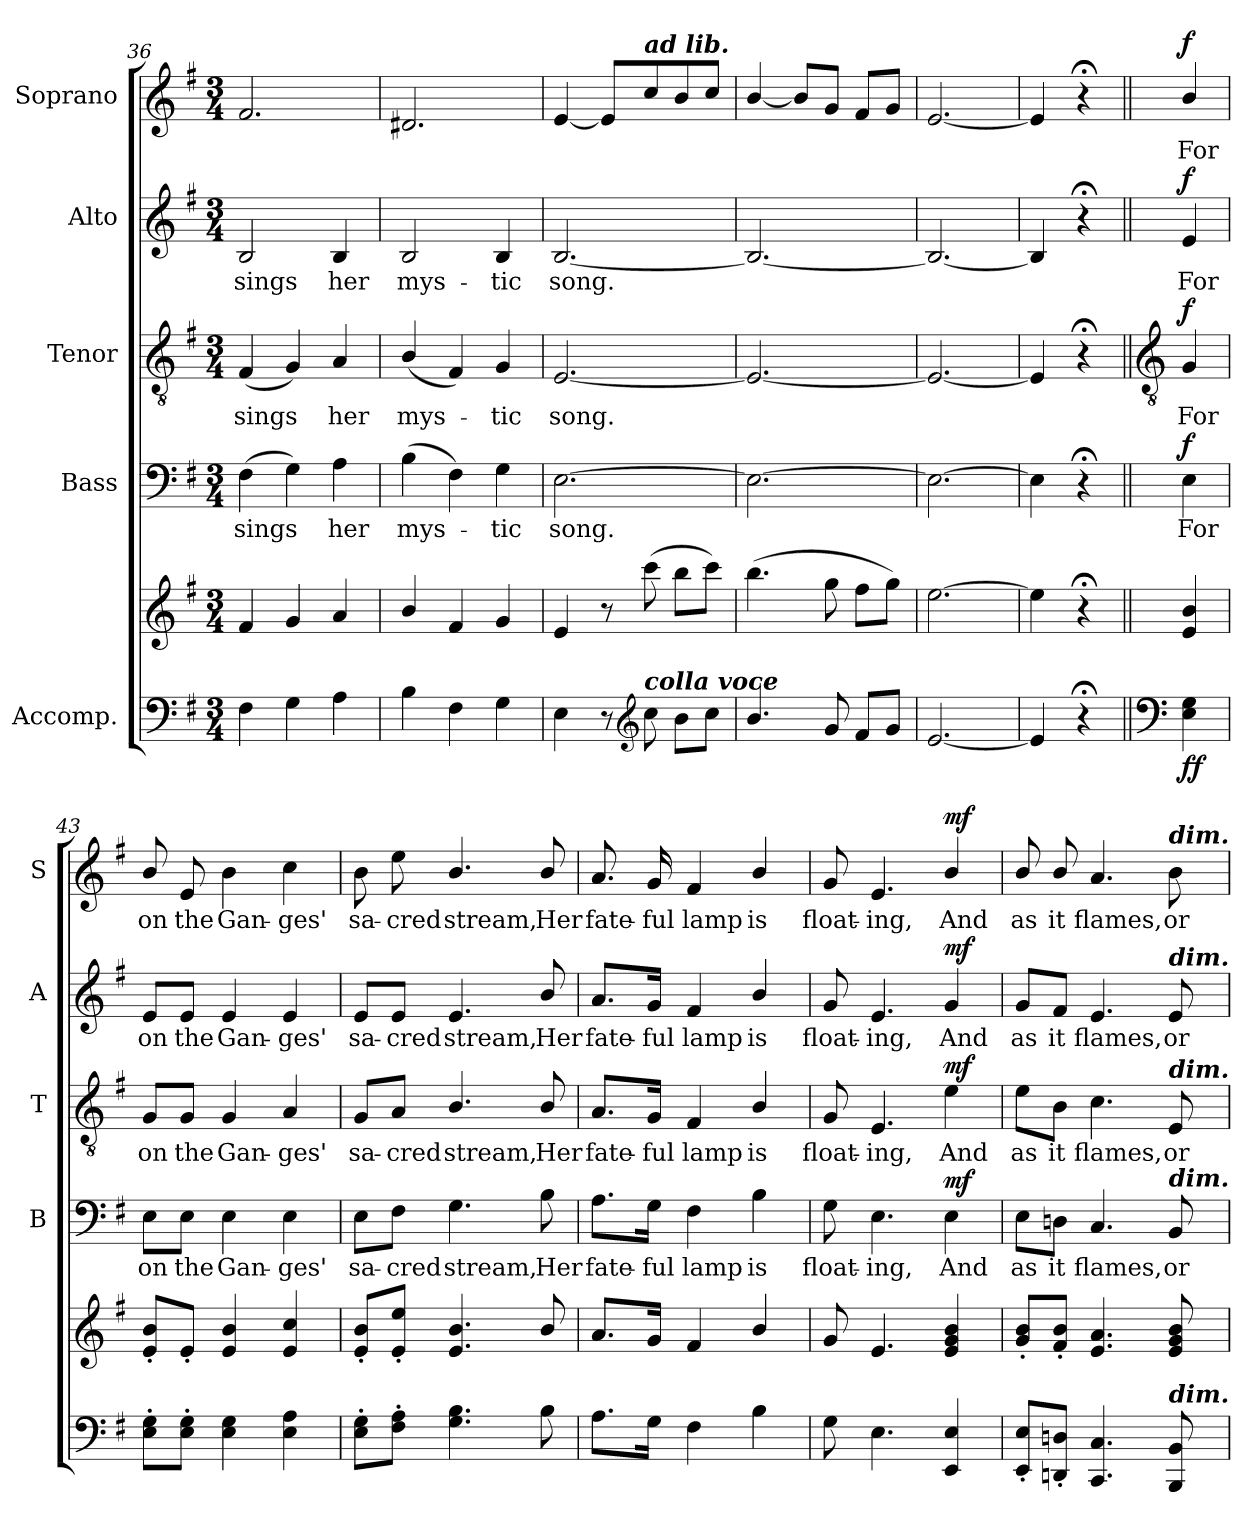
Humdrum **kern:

**kern	**kern	**dynam	**kern	**text	**dynam	**kern	**text	**dynam	**kern	**text	**dynam	**kern	**text	**dynam
*part5	*part5	*part5	*part4	*part4	*part4	*part3	*part3	*part3	*part2	*part2	*part2	*part1	*part1	*part1
*staff6	*staff5	*staff5/6	*staff4	*staff4	*staff4	*staff3	*staff3	*staff3	*staff2	*staff2	*staff2	*staff1	*staff1	*staff1
*I"Accomp.	*	*	*I"Bass	*	*	*I"Tenor	*	*	*I"Alto	*	*	*I"Soprano	*	*
*	*	*	*I'B	*	*	*I'T	*	*	*I'A	*	*	*I'S	*	*
*clefF4	*clefG2	*	*clefF4	*	*	*clefGv2	*	*	*clefG2	*	*	*clefG2	*	*
*k[f#]	*k[f#]	*	*k[f#]	*	*	*k[f#]	*	*	*k[f#]	*	*	*k[f#]	*	*
*G:	*G:	*	*G:	*	*	*G:	*	*	*G:	*	*	*G:	*	*
*M3/4	*M3/4	*	*M3/4	*	*	*M3/4	*	*	*M3/4	*	*	*M3/4	*	*
=36	=36	=36	=36	=36	=36	=36	=36	=36	=36	=36	=36	=36	=36	=36
!	!	!	!	!LO:LY:b	!	!	!LO:LY:b	!	!	!LO:LY:b	!	!	!	!
4F#	4f#	.	(>4F#	sings	.	(<4F#	sings	.	2B	sings	.	2.f#	.	.
4G	4g	.	4G)	.	.	4G)	.	.	.	.	.	.	.	.
!	!	!	!	!LO:LY:b	!	!	!LO:LY:b	!	!	!LO:LY:b	!	!	!	!
4A	4a	.	4A	her	.	4A	her	.	4B	her	.	.	.	.
=37	=37	=37	=37	=37	=37	=37	=37	=37	=37	=37	=37	=37	=37	=37
!	!	!	!	!LO:LY:b	!	!	!LO:LY:b	!	!	!LO:LY:b	!	!	!	!
4B\	4b/	.	(>4B\	mys-	.	(<4B/	mys-	.	2B	mys-	.	2.d#X	.	.
4F#	4f#	.	4F#)	.	.	4F#)	.	.	.	.	.	.	.	.
!	!	!	!	!LO:LY:b	!	!	!LO:LY:b	!	!	!LO:LY:b	!	!	!	!
4G	4g	.	4G	tic	.	4G	tic	.	4B	-tic	.	.	.	.
=38	=38	=38	=38	=38	=38	=38	=38	=38	=38	=38	=38	=38	=38	=38
!	!	!	!	!LO:LY:b	!	!	!LO:LY:b	!	!	!LO:LY:b	!	!	!	!
4E	4e	.	[2.E	song.	.	[2.E	song.	.	[2.B	song.	.	[4e	.	.
8r	8r	.	.	.	.	.	.	.	.	.	.	8eL]	.	.
*clefG2	*	*	*	*	*	*	*	*	*	*	*	*	*	*
!	!	!	!	!	!	!	!	!	!	!	!	!LO:TX:a:Bi:t=ad lib.	!	!
!LO:TX:a:Bi:t=colla voce	!	!	!	!	!	!	!	!	!	!	!	!	!	!
8cc	(>8ccc	.	.	.	.	.	.	.	.	.	.	8cc	.	.
8bL	8bbL	.	.	.	.	.	.	.	.	.	.	8b	.	.
8ccJ	8cccJ)	.	.	.	.	.	.	.	.	.	.	8ccJ	.	.
=39	=39	=39	=39	=39	=39	=39	=39	=39	=39	=39	=39	=39	=39	=39
4.b/	(>4.bb	.	2.E_	.	.	2.E_	.	.	2.B_	.	.	[4b/	.	.
.	.	.	.	.	.	.	.	.	.	.	.	8bL]	.	.
8g	8gg	.	.	.	.	.	.	.	.	.	.	8gJ	.	.
8f#L	8ff#L	.	.	.	.	.	.	.	.	.	.	8f#L	.	.
8gJ	8ggJ)	.	.	.	.	.	.	.	.	.	.	8gJ	.	.
=40	=40	=40	=40	=40	=40	=40	=40	=40	=40	=40	=40	=40	=40	=40
[2.e	[2.ee	.	2.E_	.	.	2.E_	.	.	2.B_	.	.	[2.e	.	.
=41	=41	=41	=41	=41	=41	=41	=41	=41	=41	=41	=41	=41	=41	=41
4e]	4ee]	.	4E]	.	.	4E]	.	.	4B]	.	.	4e]	.	.
4r;<	4r;<	.	4r;<	.	.	4r;<	.	.	4r;<	.	.	4r;<	.	.
!!LO:LB:g=z
=42||	=42||	=42||	=42||	=42||	=42||	=42||	=42||	=42||	=42||	=42||	=42||	=42||	=42||	=42||
*clefF4	*	*	*	*	*	*clefGv2	*	*	*	*	*	*	*	*
!	!	!LO:DY:b=2	!	!LO:LY:b	!	!	!LO:LY:b	!	!	!LO:LY:b	!	!	!LO:LY:b	!
!	!	!LO:DY:n=1:b	!	!	!LO:DY:b	!	!	!LO:DY:b	!	!	!LO:DY:b	!	!	!LO:DY:b
4E 4G	4e/ 4b/	f f	4E	For	f	4G	For	f	4e	For	f	4b/	For	f
=43	=43	=43	=43	=43	=43	=43	=43	=43	=43	=43	=43	=43	=43	=43
!	!	!	!	!LO:LY:b	!	!	!LO:LY:b	!	!	!LO:LY:b	!	!	!LO:LY:b	!
8E' 8G'L	8e' 8b'L	.	8E\L	on	.	8G/L	on	.	8e/L	on	.	8b/	on	.
!	!	!	!	!LO:LY:b	!	!	!LO:LY:b	!	!	!LO:LY:b	!	!	!LO:LY:b	!
8E' 8G'J	8e'J	.	8E\J	the	.	8G/J	the	.	8e/J	the	.	8e	the	.
!	!	!	!	!LO:LY:b	!	!	!LO:LY:b	!	!	!LO:LY:b	!	!	!LO:LY:b	!
4E 4G	4e 4b	.	4E	Gan-	.	4G	Gan-	.	4e	Gan-	.	4b	Gan-	.
!	!	!	!	!LO:LY:b	!	!	!LO:LY:b	!	!	!LO:LY:b	!	!	!LO:LY:b	!
4E 4A	4e 4cc	.	4E	-ges'	.	4A	-ges'	.	4e	-ges'	.	4cc	-ges'	.
=44	=44	=44	=44	=44	=44	=44	=44	=44	=44	=44	=44	=44	=44	=44
!	!	!	!	!LO:LY:b	!	!	!LO:LY:b	!	!	!LO:LY:b	!	!	!LO:LY:b	!
8E' 8G'L	8e' 8b'L	.	8E\L	sa-	.	8G/L	sa-	.	8e/L	sa-	.	8b	sa-	.
!	!	!	!	!LO:LY:b	!	!	!LO:LY:b	!	!	!LO:LY:b	!	!	!LO:LY:b	!
8F#' 8A'J	8e' 8ee'J	.	8F#\J	-cred	.	8A/J	-cred	.	8e/J	-cred	.	8ee	-cred	.
!	!	!	!	!LO:LY:b	!	!	!LO:LY:b	!	!	!LO:LY:b	!	!	!LO:LY:b	!
4.G 4.B	4.e/ 4.b/	.	4.G	stream,	.	4.B/	stream,	.	4.e	stream,	.	4.b/	stream,	.
!	!	!	!	!LO:LY:b	!	!	!LO:LY:b	!	!	!LO:LY:b	!	!	!LO:LY:b	!
8B\	8b/	.	8B\	Her	.	8B/	Her	.	8b/	Her	.	8b/	Her	.
=45	=45	=45	=45	=45	=45	=45	=45	=45	=45	=45	=45	=45	=45	=45
!	!	!	!	!LO:LY:b	!	!	!LO:LY:b	!	!	!LO:LY:b	!	!	!LO:LY:b	!
8.AL	8.aL	.	8.A\L	fate-	.	8.A/L	fate-	.	8.a/L	fate-	.	8.a	fate-	.
!	!	!	!	!LO:LY:b	!	!	!LO:LY:b	!	!	!LO:LY:b	!	!	!LO:LY:b	!
16GJ	16gJ	.	16G\Jk	-ful	.	16G/Jk	-ful	.	16g/Jk	-ful	.	16g	-ful	.
!	!	!	!	!LO:LY:b	!	!	!LO:LY:b	!	!	!LO:LY:b	!	!	!LO:LY:b	!
4F#	4f#	.	4F#	lamp	.	4F#	lamp	.	4f#	lamp	.	4f#	lamp	.
!	!	!	!	!LO:LY:b	!	!	!LO:LY:b	!	!	!LO:LY:b	!	!	!LO:LY:b	!
4B\	4b/	.	4B\	is	.	4B/	is	.	4b/	is	.	4b/	is	.
=46	=46	=46	=46	=46	=46	=46	=46	=46	=46	=46	=46	=46	=46	=46
!	!	!	!	!LO:LY:b	!	!	!LO:LY:b	!	!	!LO:LY:b	!	!	!LO:LY:b	!
8G	8g	.	8G	float-	.	8G	float-	.	8g	float-	.	8g	float-	.
!	!	!	!	!LO:LY:b	!	!	!LO:LY:b	!	!	!LO:LY:b	!	!	!LO:LY:b	!
4.E	4.e	.	4.E	-ing,	.	4.E	-ing,	.	4.e	-ing,	.	4.e	-ing,	.
!	!	!LO:DY:b=2	!	!LO:LY:b	!	!	!LO:LY:b	!	!	!LO:LY:b	!	!	!LO:LY:b	!
!	!	!LO:DY:n=1:b	!	!	!LO:DY:b	!	!	!LO:DY:b	!	!	!LO:DY:b	!	!	!LO:DY:b
4EE/ 4E/	4e/ 4g/ 4b/	mf mf	4E\	And	mf	4e\	And	mf	4g/	And	mf	4b/	And	mf
=47	=47	=47	=47	=47	=47	=47	=47	=47	=47	=47	=47	=47	=47	=47
!	!	!	!	!LO:LY:b	!	!	!LO:LY:b	!	!	!LO:LY:b	!	!	!LO:LY:b	!
8EE/' 8E/'L	8g/' 8b/'L	.	8E\L	as	.	8e\L	as	.	8g/L	as	.	8b/	as	.
!	!	!	!	!LO:LY:b	!	!	!LO:LY:b	!	!	!LO:LY:b	!	!	!LO:LY:b	!
8DDn/' 8Dn/'J	8f#/' 8b/'J	.	8Dn\J	it	.	8B\J	it	.	8f#/J	it	.	8b/	it	.
!	!	!	!	!LO:LY:b	!	!	!LO:LY:b	!	!	!LO:LY:b	!	!	!LO:LY:b	!
4.CC 4.C	4.e 4.a	.	4.C	flames,	.	4.c	flames,	.	4.e	flames,	.	4.a	flames,	.
!	!	!	!	!	!	!	!	!	!	!	!	!LO:TX:a:Bi:t=dim.	!	!
!	!	!	!	!	!	!	!	!	!LO:TX:a:Bi:t=dim.	!	!	!	!	!
!	!	!	!	!	!	!LO:TX:a:Bi:t=dim.	!	!	!	!	!	!	!	!
!	!	!	!LO:TX:a:Bi:t=dim.	!	!	!	!	!	!	!	!	!	!	!
!LO:TX:a:Bi:t=dim.	!	!	!	!	!	!	!	!	!	!	!	!	!	!
!	!	!	!	!LO:LY:b	!	!	!LO:LY:b	!	!	!LO:LY:b	!	!	!LO:LY:b	!
8BBB 8BB	8e 8g 8b	.	8BB	or	.	8E	or	.	8e	or	.	8b	or	.
=	=	=	=	=	=	=	=	=	=	=	=	=	=	=
*-	*-	*-	*-	*-	*-	*-	*-	*-	*-	*-	*-	*-	*-	*-
